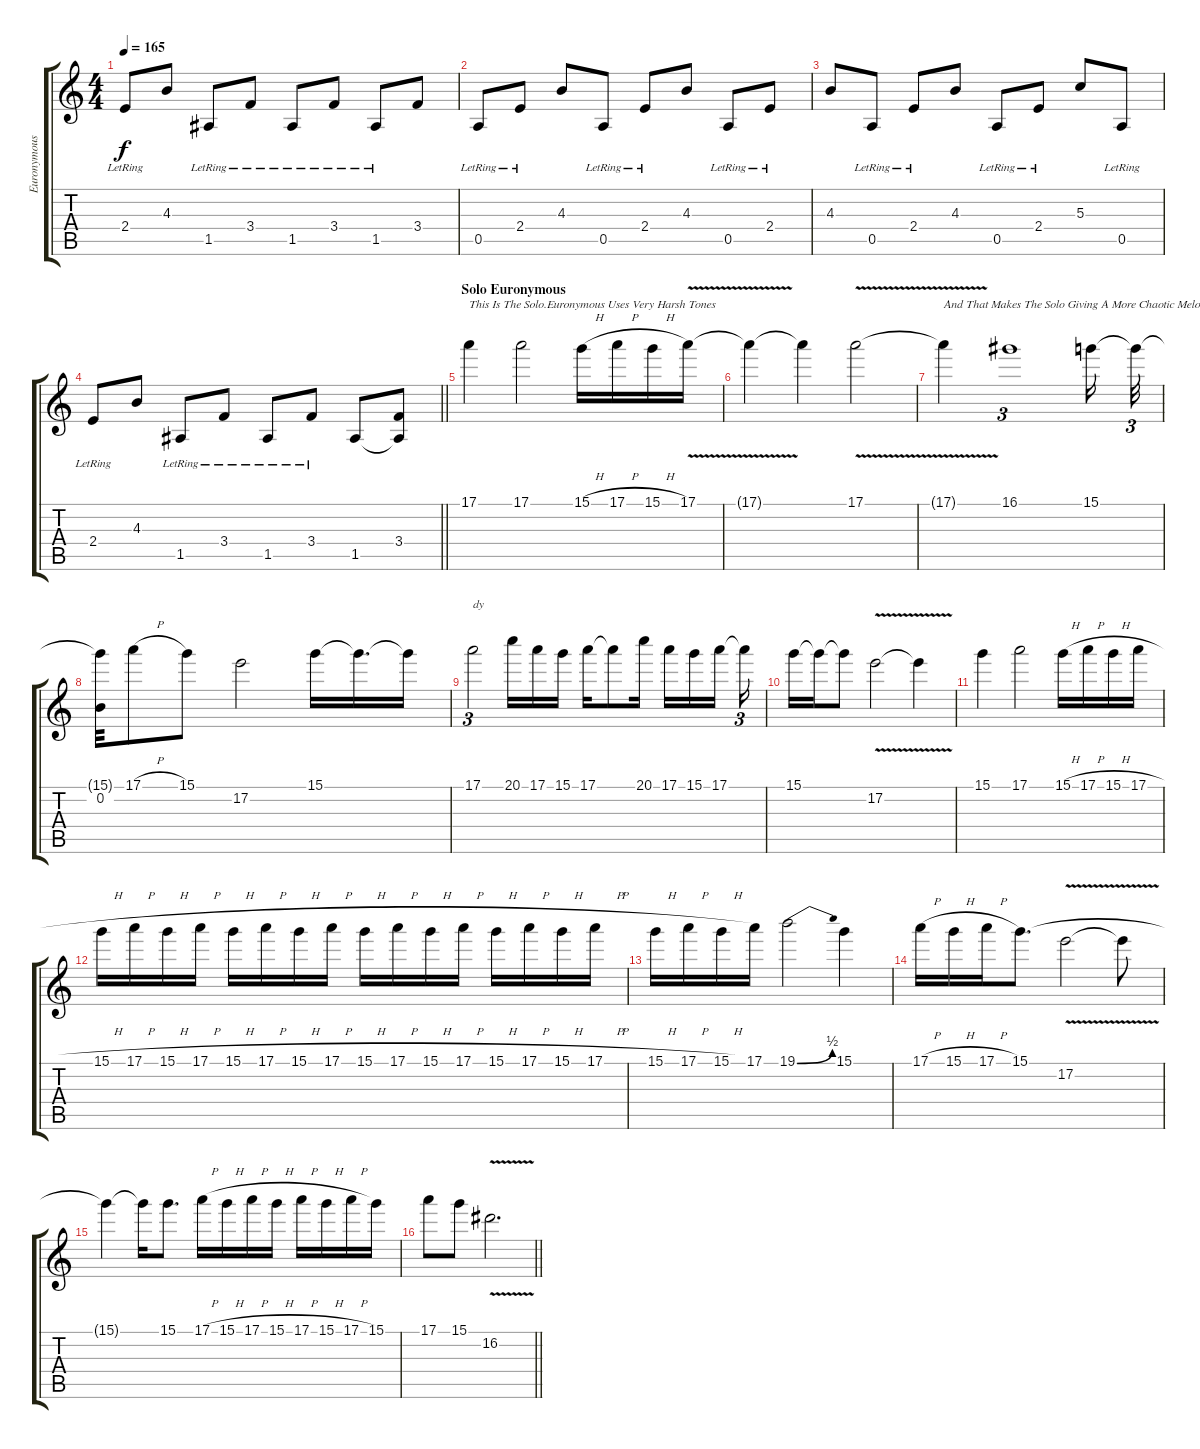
\track ("Euronymous" "Euronymous") {instrument distortionguitar}
\staff {score tabs}
\tuning (E4 B3 G3 D3 A2 E2) {hide}
\ts (4 4)
\tempo 165
\clef g2
\ks c
2.4{lr}.8{dy f} 4.3.8 1.5{lr}.8 3.4{lr}.8 1.5{lr}.8 3.4{lr}.8 1.5{lr}.8 3.4.8 |
0.5{lr}.8 2.4{lr}.8 4.3.8 0.5{lr}.8 2.4{lr}.8 4.3.8 0.5{lr}.8 2.4{lr}.8 |
4.3.8 0.5{lr}.8 2.4{lr}.8 4.3.8 0.5{lr}.8 2.4{lr}.8 5.3.8 0.5{lr}.8 |
\barLineRight lightlight
2.4{lr}.8 4.3.8 1.5{lr}.8 3.4{lr}.8 1.5{lr}.8 3.4{lr}.8 1.5.8 (3.4 1.5{t}).8 |
\section ("" "Solo Euronymous")
17.1.4{txt "This Is The Solo.Euronymous Uses Very Harsh Tones " volume 15 instrument overdrivenguitar} 17.1.2 15.1{h}.16 17.1{h}.16 15.1{h}.16 17.1{v}.16 |
17.1{t}.4 17.1{t}.4 17.1{v}.2 |
17.1{t}.4{txt "And That Makes The Solo Giving A More Chaotic Melo"} 16.1.1{tu (3 2)} 15.1.16 15.1{t}.32{tu (3 2)} |
(15.1{t} 0.2).32 17.1{h}.8 15.1.8 17.2.2 15.1.16 15.1{t}.16{d} 15.1{t}.16 |
17.1.2{tu (3 2) txt "dy"} 20.1.16 17.1.16 15.1.16 17.1.16 17.1{t}.8 20.1.16 17.1.16 15.1.16 17.1.16{beam splitsecondary} 17.1{t}.16{tu (3 2)} |
15.1.16 15.1{t}.16 15.1{t}.8 17.2{v}.2 17.2{t}.4 |
15.1.4 17.1.2 15.1{h}.16 17.1{h}.16 15.1{h}.16 17.1{h}.16 |
15.1{h}.16 17.1{h}.16 15.1{h}.16 17.1{h}.16 15.1{h}.16 17.1{h}.16 15.1{h}.16 17.1{h}.16 15.1{h}.16 17.1{h}.16 15.1{h}.16 17.1{h}.16 15.1{h}.16 17.1{h}.16 15.1{h}.16 17.1{h}.16 |
15.1{h}.16 17.1{h}.16 15.1{h}.16 17.1.16 19.1{be (bend 0 0 60 2)}.2 15.1.4 |
17.1{h}.16 15.1{h}.16 17.1{h}.16 15.1.8{d} 17.2{v}.2 17.2{t}.8 |
15.1{t}.4 15.1{t}.16 15.1.8{d} 17.1{h}.16 15.1{h}.16 17.1{h}.16 15.1{h}.16 17.1{h}.16 15.1{h}.16 17.1{h}.16 15.1.16 |
\barLineRight lightlight
17.1.8 15.1.8 16.2{v}.2{d}
